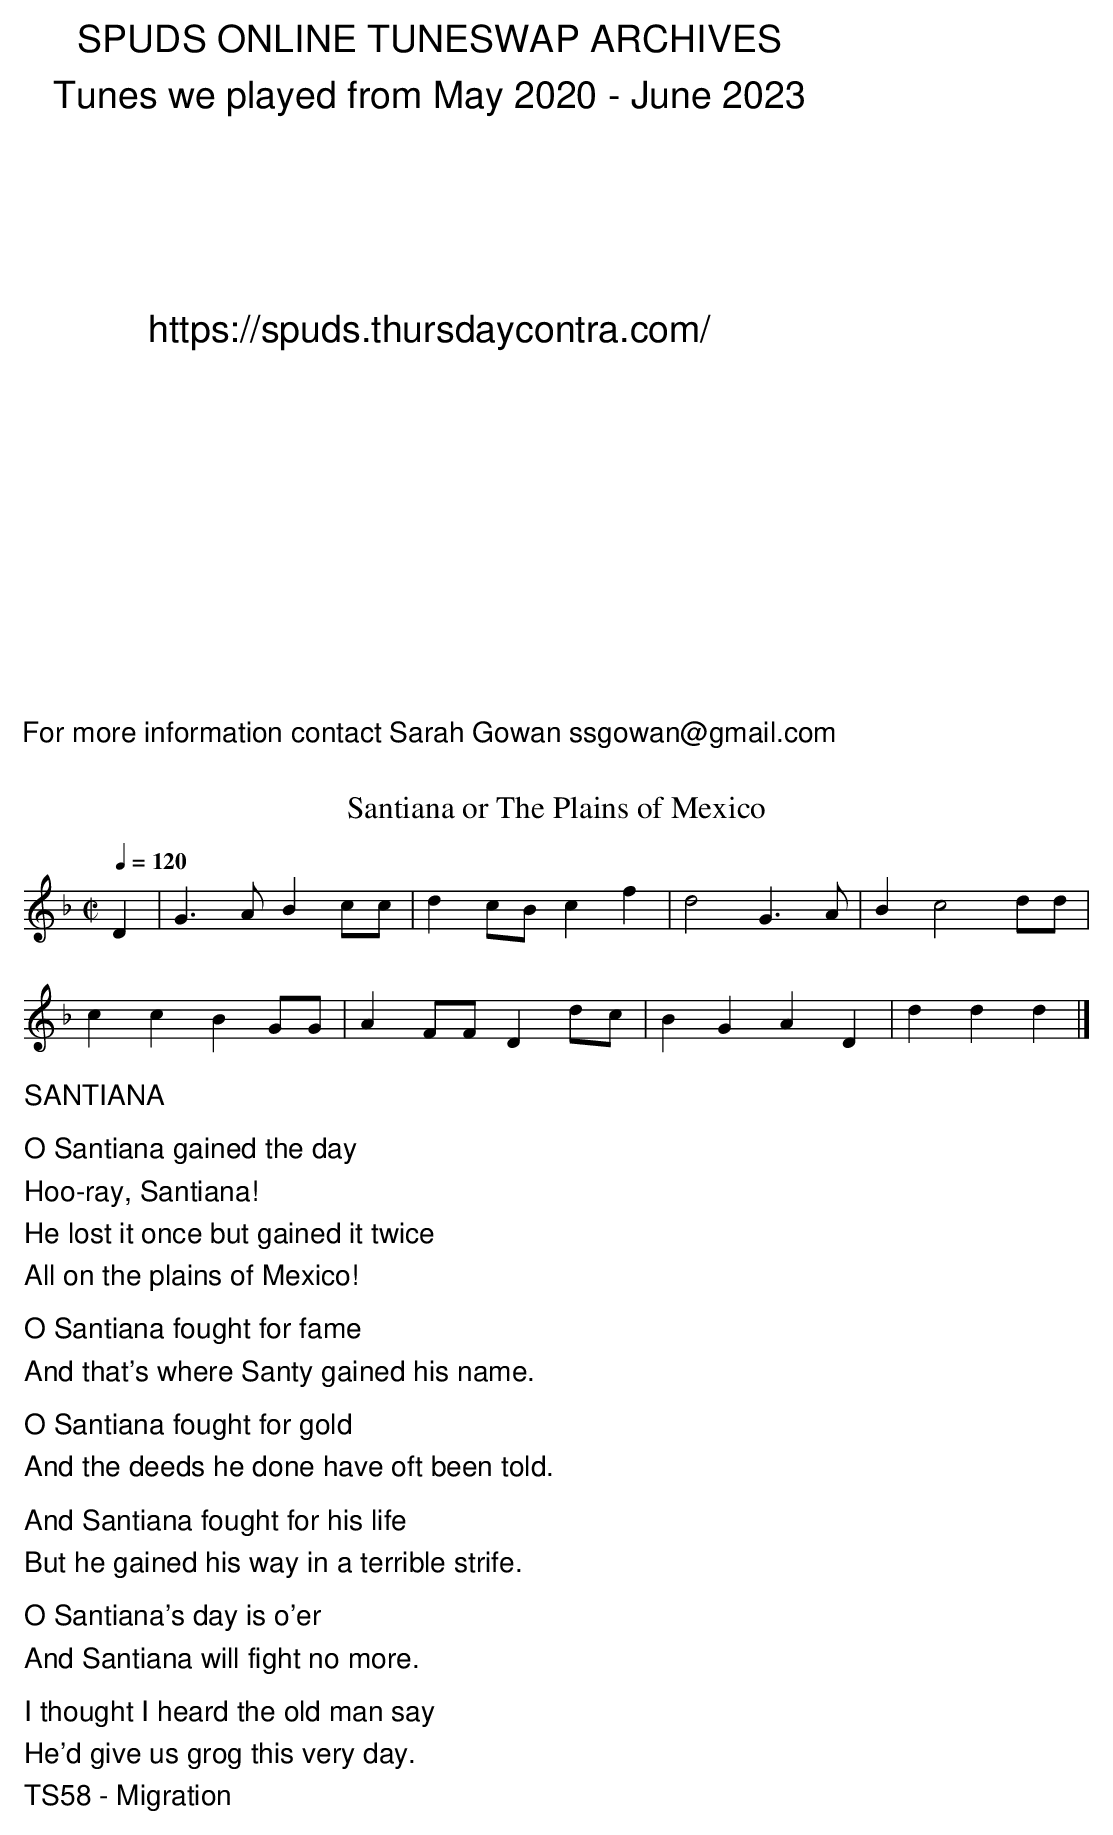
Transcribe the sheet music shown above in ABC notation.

X:1
T:Santiana or The Plains of Mexico
M:C|
L:1/8
Q:1/4=120
K:Dm
D2|\
G3A B2cc|d2cB c2f2|d4 G3A|B2 c4 dd|
c2c2 B2GG|A2FF D2dc|B2G2 A2D2|d2d2 d2|]
